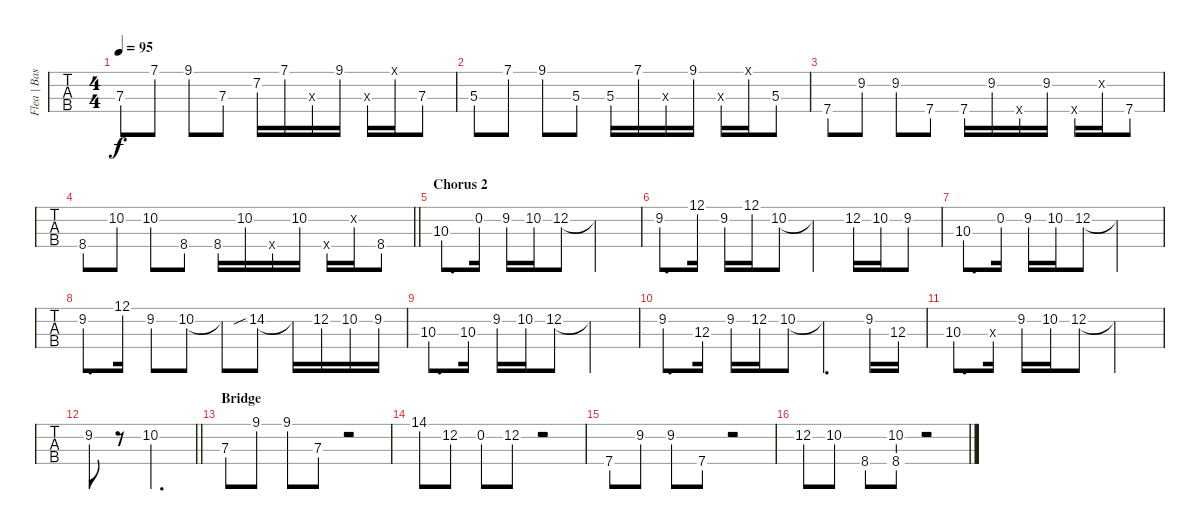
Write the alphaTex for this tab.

\track ("Flea | Bass" "Flea | Bas") {instrument electricbassfinger}
\staff {tabs}
\tuning (G2 D2 A1 E1) {hide}
\ts (4 4)
\tempo 95
\clef f4
\ks c
7.3{st}.8{dy f} 7.1{st}.8 9.1{st}.8 7.3{st}.8 7.2.16 7.1.16 0.3{x}.16 9.1.16 0.3{x}.16 0.1{x}.16 7.3.8 |
5.3{st}.8 7.1{st}.8 9.1{st}.8 5.3{st}.8 5.3.16 7.1.16 0.3{x}.16 9.1.16 0.3{x}.16 0.1{x}.16 5.3.8 |
7.4{st}.8 9.2{st}.8 9.2{st}.8 7.4{st}.8 7.4.16 9.2.16 0.4{x}.16 9.2.16 0.4{x}.16 0.2{x}.16 7.4.8 |
\barLineRight lightlight
8.4{st}.8 10.2{st}.8 10.2{st}.8 8.4{st}.8 8.4.16 10.2.16 0.4{x}.16 10.2.16 0.4{x}.16 0.2{x}.16 8.4.8 |
\section ("" "Chorus 2")
10.3.8{d instrument electricbassfinger} 0.2.16 9.2.16 10.2.16 12.2.8 12.2{t}.2 |
9.2.8{d} 12.1.16 9.2.16 12.1.16 10.2.8 10.2{t}.4 12.2.16 10.2.16 9.2.8 |
10.3.8{d} 0.2.16 9.2.16 10.2.16 12.2.8 12.2{t}.2 |
9.2.8{d} 12.1.16 9.2.8 10.2.8 10.2{t}.8 14.2{sib}.8 14.2{t}.16 12.2.16 10.2.16 9.2.16 |
10.3.8{d} 10.3.16 9.2.16 10.2.16 12.2.8 12.2{t}.2 |
9.2.8{d} 12.3.16 9.2.16 12.2.16 10.2.8 10.2{t}.4{d} 9.2.16 12.3.16 |
10.3.8{d} 0.3{x}.16 9.2.16 10.2.16 12.2.8 12.2{t}.2 |
\barLineRight lightlight
9.2.8 r.8 10.2.2{d} |
\section ("" "Bridge")
7.3.8 9.1{st}.8 9.1.8 7.3.8 r.2 |
14.1.8 12.2.8 0.2.8 12.2.8 r.2 |
7.4.8 9.2.8 9.2.8 7.4.8 r.2 |
12.2.8 10.2.8 8.4.8 (10.2 8.4).8 r.2
